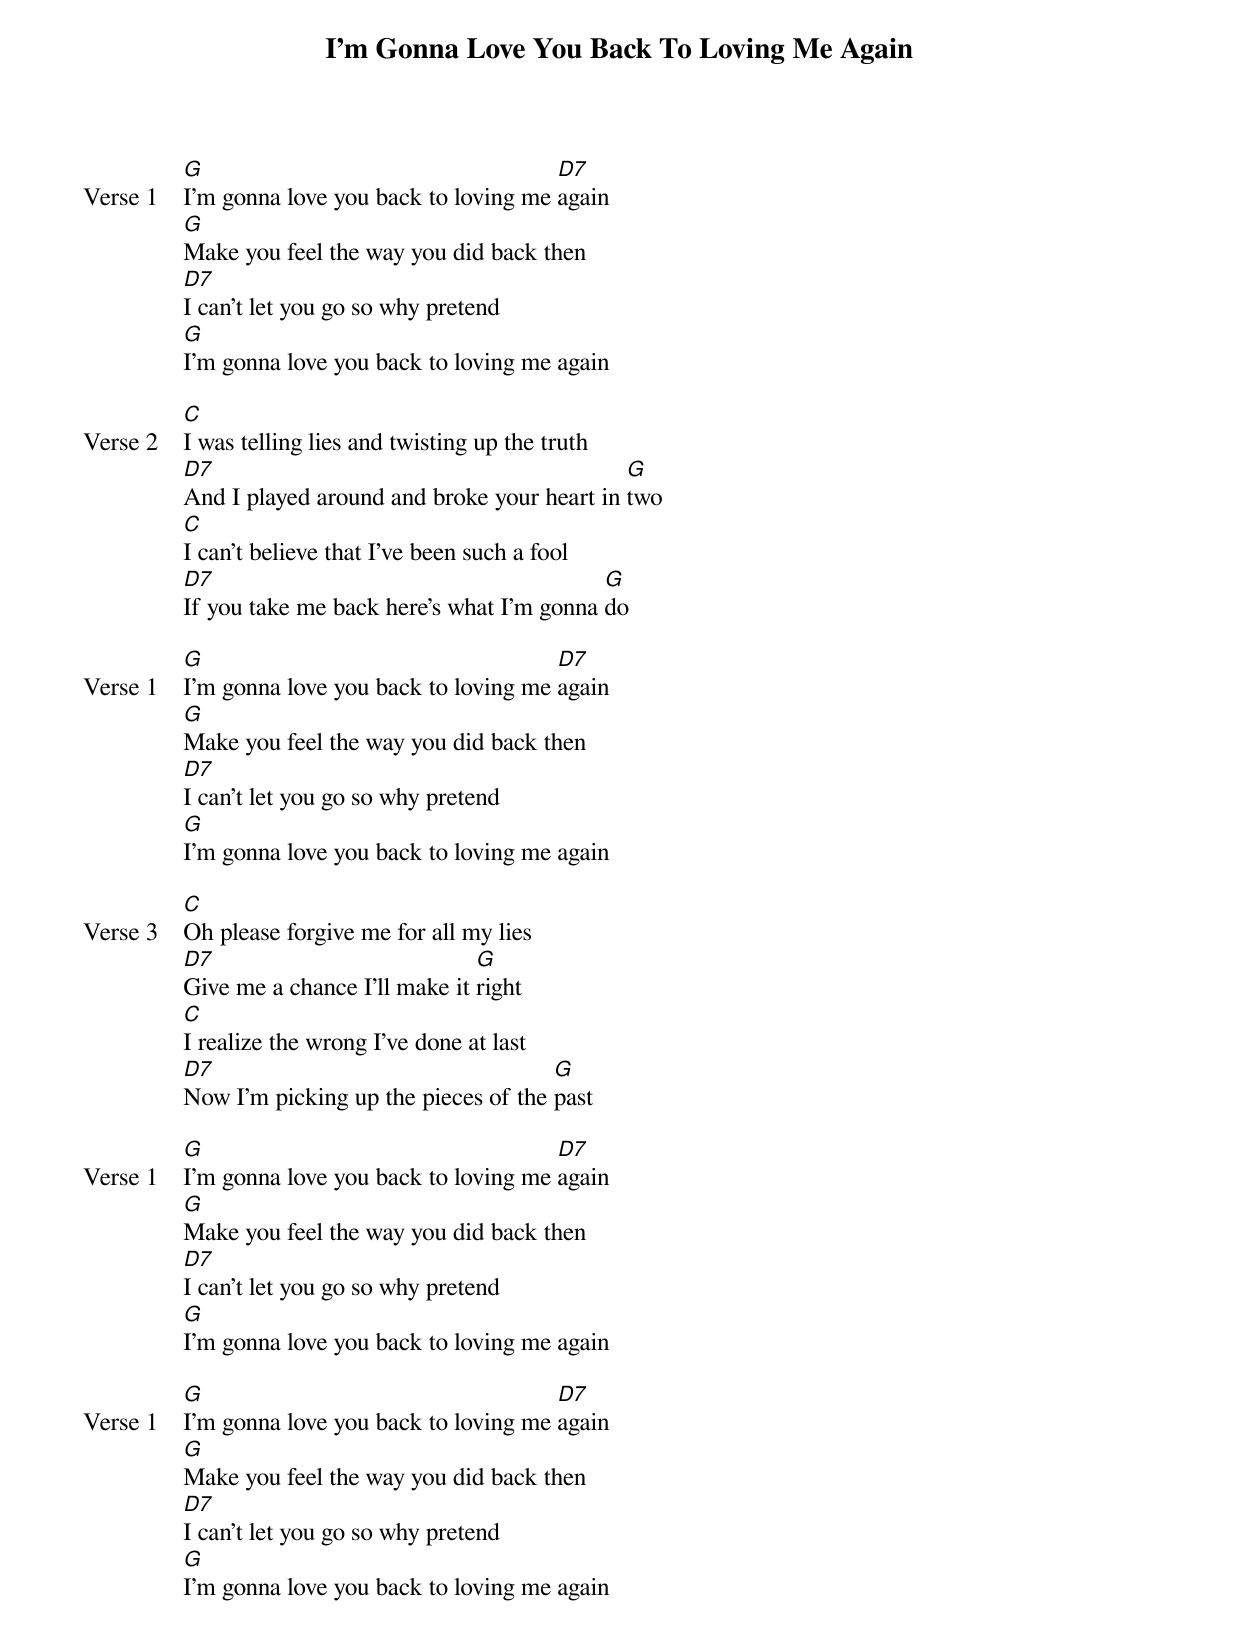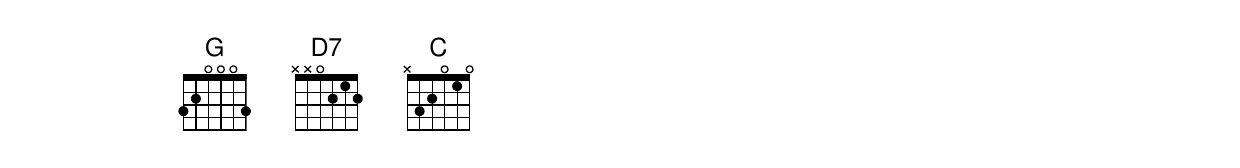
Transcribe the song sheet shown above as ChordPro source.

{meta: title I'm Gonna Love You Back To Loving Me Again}
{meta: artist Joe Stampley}
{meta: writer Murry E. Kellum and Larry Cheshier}

{start_of_verse: Verse 1}
[G]I'm gonna love you back to loving me [D7]again
[G]Make you feel the way you did back then
[D7]I can't let you go so why pretend
[G]I'm gonna love you back to loving me again
{end_of_verse}

{start_of_verse: Verse 2}
[C]I was telling lies and twisting up the truth
[D7]And I played around and broke your heart in [G]two
[C]I can't believe that I've been such a fool
[D7]If you take me back here's what I'm gonna [G]do
{end_of_verse}

{start_of_verse: Verse 1}
[G]I'm gonna love you back to loving me [D7]again
[G]Make you feel the way you did back then
[D7]I can't let you go so why pretend
[G]I'm gonna love you back to loving me again
{end_of_verse}

{start_of_verse: Verse 3}
[C]Oh please forgive me for all my lies
[D7]Give me a chance I'll make it [G]right
[C]I realize the wrong I've done at last
[D7]Now I'm picking up the pieces of the [G]past
{end_of_verse}

{start_of_verse: Verse 1}
[G]I'm gonna love you back to loving me [D7]again
[G]Make you feel the way you did back then
[D7]I can't let you go so why pretend
[G]I'm gonna love you back to loving me again
{end_of_verse}

{start_of_verse: Verse 1}
[G]I'm gonna love you back to loving me [D7]again
[G]Make you feel the way you did back then
[D7]I can't let you go so why pretend
[G]I'm gonna love you back to loving me again
{end_of_verse}
